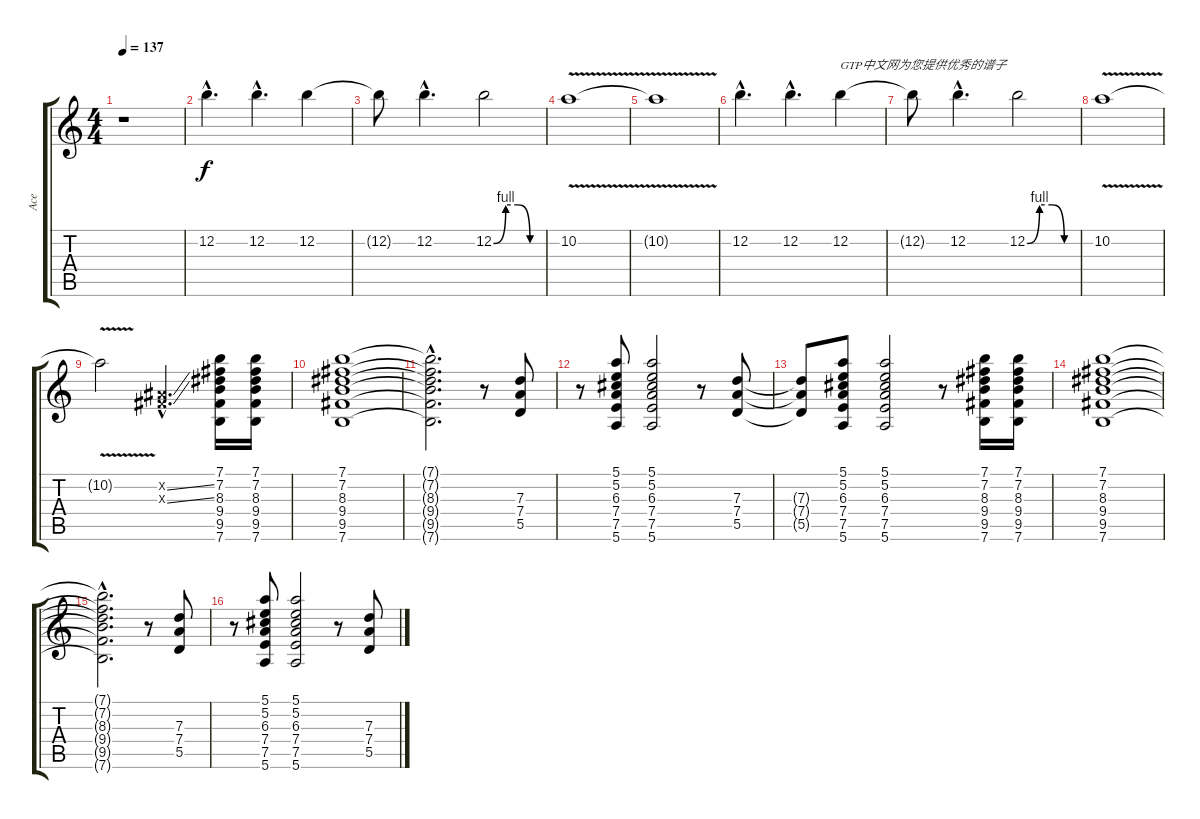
\track ("Ace" "Ace") {instrument overdrivenguitar}
\staff {score tabs}
\tuning (E4 B3 G3 D3 A2 E2) {hide}
\ts (4 4)
\tempo 137
\clef g2
\ks c
r.1{dy f instrument overdrivenguitar} |
12.2{hac}.4{d} 12.2{hac}.4{d} 12.2.4 |
12.2{t}.8 12.2{hac}.4{d} 12.2{be (custom 0 0 15 4 30 4 45 0 60 0)}.2 |
10.2{v}.1 |
10.2{t}.1 |
12.2{hac}.4{d} 12.2{hac}.4{d} 12.2.4{txt "GTP中文网为您提供优秀的谱子"} |
12.2{t}.8 12.2{hac}.4{d} 12.2{be (custom 0 0 15 4 30 4 45 0 60 0)}.2 |
10.2{v}.1 |
10.2{t}.2 (-1.2{ss hac x} -1.3{ss hac x}).4{d} (7.1 7.2 8.3 9.4 9.5 7.6).16 (7.1 7.2 8.3 9.4 9.5 7.6).16 |
(7.1 7.2 8.3 9.4 9.5 7.6).1 |
(7.1{hac t} 7.2{hac t} 8.3{hac t} 9.4{hac t} 9.5{hac t} 7.6{hac t}).2{d} r.8 (7.3 7.4 5.5).8 |
r.8 (5.1 5.2 6.3 7.4 7.5 5.6).8 (5.1 5.2 6.3 7.4 7.5 5.6).2 r.8 (7.3 7.4 5.5).8 |
(7.3{t} 7.4{t} 5.5{t}).8 (5.1 5.2 6.3 7.4 7.5 5.6).8 (5.1 5.2 6.3 7.4 7.5 5.6).2 r.8 (7.1 7.2 8.3 9.4 9.5 7.6).16 (7.1 7.2 8.3 9.4 9.5 7.6).16 |
(7.1 7.2 8.3 9.4 9.5 7.6).1 |
(7.1{hac t} 7.2{hac t} 8.3{hac t} 9.4{hac t} 9.5{hac t} 7.6{hac t}).2{d} r.8 (7.3 7.4 5.5).8 |
r.8 (5.1 5.2 6.3 7.4 7.5 5.6).8 (5.1 5.2 6.3 7.4 7.5 5.6).2 r.8 (7.3 7.4 5.5).8
